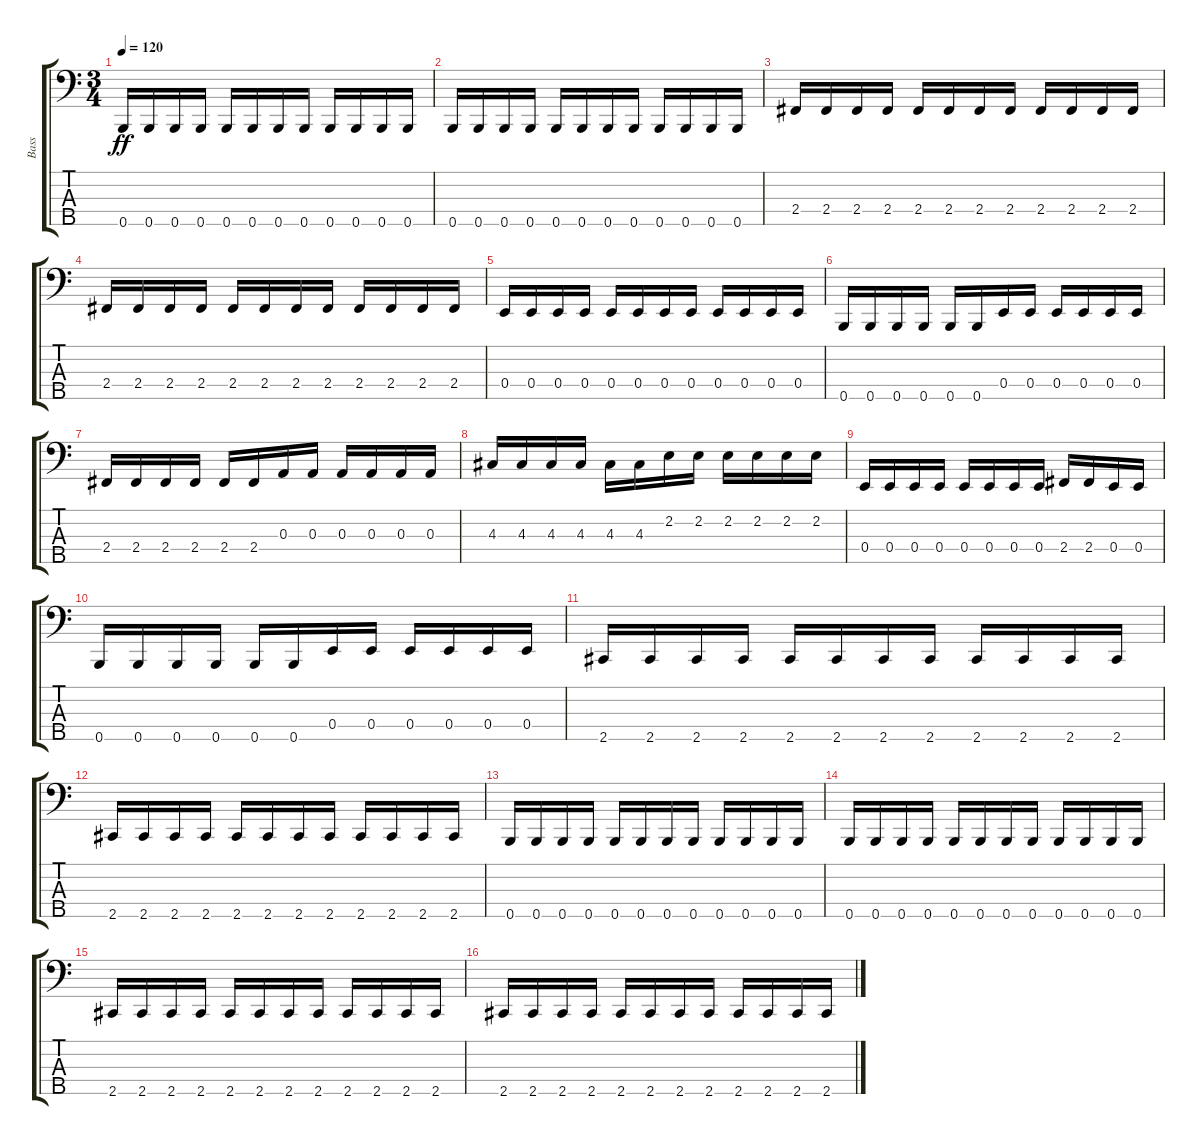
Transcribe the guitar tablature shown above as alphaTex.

\track ("Bass" "Bass") {instrument electricbassfinger}
\staff {score tabs}
\tuning (G2 D2 A1 E1 B0) {hide}
\ts (3 4)
\tempo 120
\clef f4
\ks c
0.5.16{dy ff} 0.5.16 0.5.16 0.5.16 0.5.16 0.5.16 0.5.16 0.5.16 0.5.16 0.5.16 0.5.16 0.5.16 |
0.5.16 0.5.16 0.5.16 0.5.16 0.5.16 0.5.16 0.5.16 0.5.16 0.5.16 0.5.16 0.5.16 0.5.16 |
2.4.16 2.4.16 2.4.16 2.4.16 2.4.16 2.4.16 2.4.16 2.4.16 2.4.16 2.4.16 2.4.16 2.4.16 |
2.4.16 2.4.16 2.4.16 2.4.16 2.4.16 2.4.16 2.4.16 2.4.16 2.4.16 2.4.16 2.4.16 2.4.16 |
0.4.16 0.4.16 0.4.16 0.4.16 0.4.16 0.4.16 0.4.16 0.4.16 0.4.16 0.4.16 0.4.16 0.4.16 |
0.5.16 0.5.16 0.5.16 0.5.16 0.5.16 0.5.16 0.4.16 0.4.16 0.4.16 0.4.16 0.4.16 0.4.16 |
2.4.16 2.4.16 2.4.16 2.4.16 2.4.16 2.4.16 0.3.16 0.3.16 0.3.16 0.3.16 0.3.16 0.3.16 |
4.3.16 4.3.16 4.3.16 4.3.16 4.3.16 4.3.16 2.2.16 2.2.16 2.2.16 2.2.16 2.2.16 2.2.16 |
0.4.16 0.4.16 0.4.16 0.4.16 0.4.16 0.4.16 0.4.16 0.4.16 2.4.16 2.4.16 0.4.16 0.4.16 |
0.5.16 0.5.16 0.5.16 0.5.16 0.5.16 0.5.16 0.4.16 0.4.16 0.4.16 0.4.16 0.4.16 0.4.16 |
2.5.16 2.5.16 2.5.16 2.5.16 2.5.16 2.5.16 2.5.16 2.5.16 2.5.16 2.5.16 2.5.16 2.5.16 |
2.5.16 2.5.16 2.5.16 2.5.16 2.5.16 2.5.16 2.5.16 2.5.16 2.5.16 2.5.16 2.5.16 2.5.16 |
0.5.16 0.5.16 0.5.16 0.5.16 0.5.16 0.5.16 0.5.16 0.5.16 0.5.16 0.5.16 0.5.16 0.5.16 |
0.5.16 0.5.16 0.5.16 0.5.16 0.5.16 0.5.16 0.5.16 0.5.16 0.5.16 0.5.16 0.5.16 0.5.16 |
2.5.16 2.5.16 2.5.16 2.5.16 2.5.16 2.5.16 2.5.16 2.5.16 2.5.16 2.5.16 2.5.16 2.5.16 |
2.5.16 2.5.16 2.5.16 2.5.16 2.5.16 2.5.16 2.5.16 2.5.16 2.5.16 2.5.16 2.5.16 2.5.16
